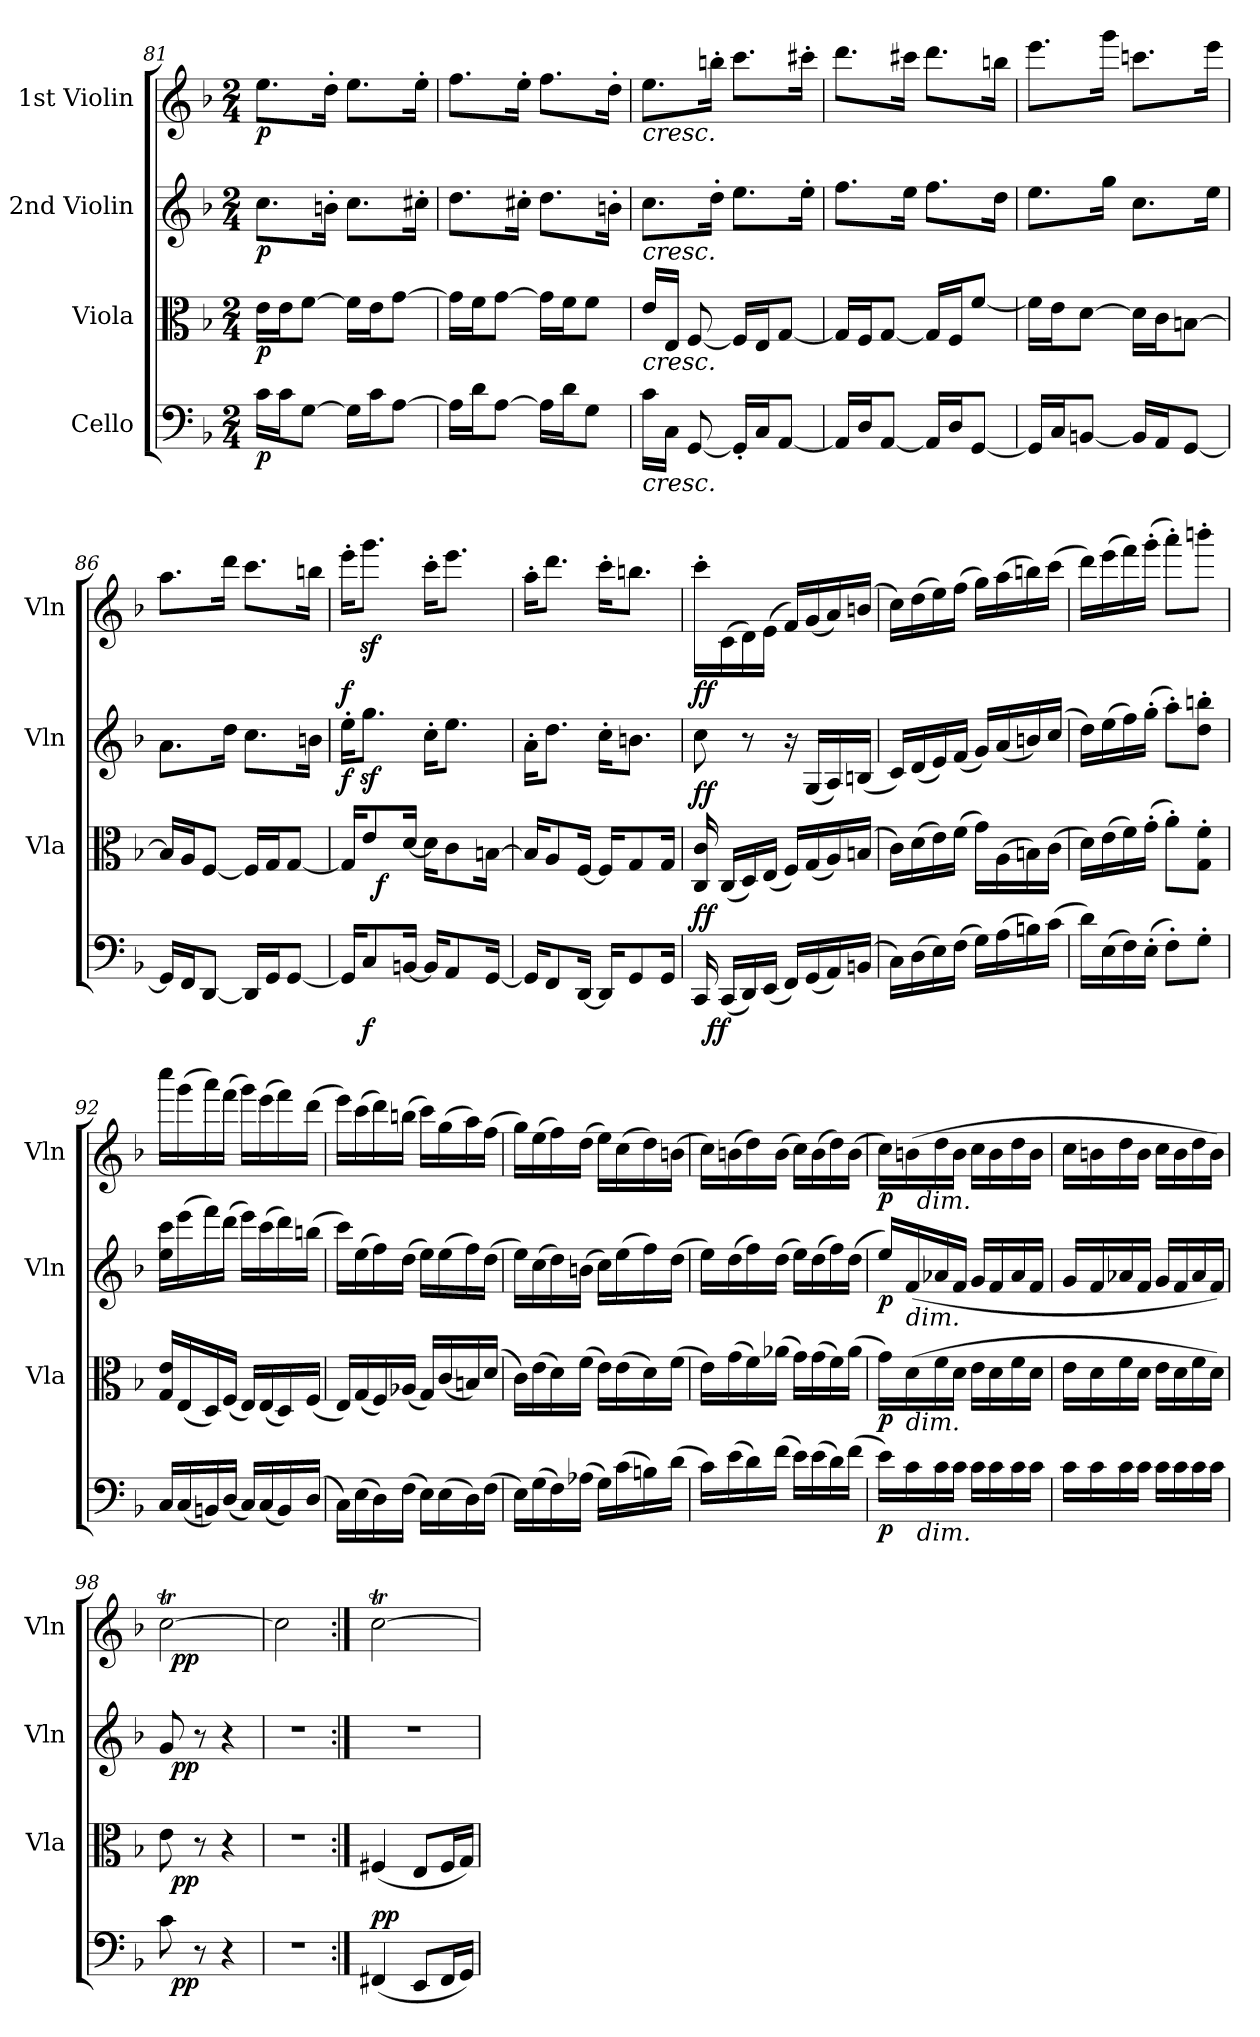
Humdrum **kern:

**kern	**dynam	**kern	**dynam	**kern	**dynam	**kern	**dynam
*part4	*part4	*part3	*part3	*part2	*part2	*part1	*part1
*staff4	*staff4	*staff3	*staff3	*staff2	*staff2	*staff1	*staff1
*I"Cello	*	*I"Viola	*	*I"2nd Violin	*	*I"1st Violin	*
*	*	*I'Vla	*	*I'Vln	*	*I'Vln	*
*clefF4	*	*clefC3	*	*clefG2	*	*clefG2	*
*k[b-]	*	*k[b-]	*	*k[b-]	*	*k[b-]	*
*F:	*	*F:	*	*F:	*	*F:	*
*M2/4	*	*M2/4	*	*M2/4	*	*M2/4	*
=81	=81	=81	=81	=81	=81	=81	=81
!	!LO:DY:b	!	!LO:DY:b	!	!LO:DY:b	!	!LO:DY:b
16c\LL	p	16e\LL	p	8.cc\L	p	8.ee\L	p
16c\J	.	16e\J	.	.	.	.	.
[8G\J	.	[8f\J	.	.	.	.	.
.	.	.	.	16bn'>\Jk	.	16dd'>\Jk	.
16G\LL]	.	16f\LL]	.	8.cc\L	.	8.ee\L	.
16c\J	.	16e\J	.	.	.	.	.
[8A\J	.	[8g\J	.	.	.	.	.
.	.	.	.	16cc#X'>\Jk	.	16ee'>\Jk	.
=82	=82	=82	=82	=82	=82	=82	=82
16A\LL]	.	16g\LL]	.	8.dd\L	.	8.ff\L	.
16d\J	.	16f\J	.	.	.	.	.
[8A\J	.	[8g\J	.	.	.	.	.
.	.	.	.	16cc#X'>\Jk	.	16ee'>\Jk	.
16A\LL]	.	16g\LL]	.	8.dd\L	.	8.ff\L	.
16d\J	.	16f\J	.	.	.	.	.
8G\J	.	8f\J	.	.	.	.	.
.	.	.	.	16bn'>\Jk	.	16dd'>\Jk	.
=83	=83	=83	=83	=83	=83	=83	=83
!	!	!	!	!	!	!LO:TX:b:i:t=cresc.	!
!	!	!	!	!LO:TX:b:i:t=cresc.	!	!	!
!	!	!LO:TX:b:i:t=cresc.	!	!	!	!	!
!LO:TX:b:i:t=cresc.	!	!	!	!	!	!	!
16c\LL	.	16e/LL	.	8.cc\L	.	8.ee\L	.
16C\JJ	.	16E/JJ	.	.	.	.	.
[8GG/	.	[8F/	.	.	.	.	.
.	.	.	.	16dd'>\Jk	.	16bbn'>\Jk	.
16GG'</LL]	.	16F/LL]	.	8.ee\L	.	8.ccc\L	.
16C/J	.	16E/J	.	.	.	.	.
[8AA/J	.	[8G/J	.	.	.	.	.
.	.	.	.	16ee'>\Jk	.	16ccc#X'>\Jk	.
!!LO:PB:g=z
=84	=84	=84	=84	=84	=84	=84	=84
16AA/LL]	.	16G/LL]	.	8.ff\L	.	8.ddd\L	.
16D/J	.	16F/J	.	.	.	.	.
[8AA/J	.	[8G/J	.	.	.	.	.
.	.	.	.	16ee\Jk	.	16ccc#X\Jk	.
16AA/LL]	.	16G/LL]	.	8.ff\L	.	8.ddd\L	.
16D/J	.	16F/J	.	.	.	.	.
[8GG/J	.	[8f/J	.	.	.	.	.
.	.	.	.	16dd\Jk	.	16bbn\Jk	.
=85	=85	=85	=85	=85	=85	=85	=85
16GG/LL]	.	16f\LL]	.	8.ee\L	.	8.eee\L	.
16C/J	.	16e\J	.	.	.	.	.
[8BBn/J	.	[8d\J	.	.	.	.	.
.	.	.	.	16gg\Jk	.	16ggg\Jk	.
16BB/LL]	.	16d\LL]	.	8.cc\L	.	8.cccn\L	.
16AA/J	.	16c\J	.	.	.	.	.
[8GG/J	.	[8Bn\J	.	.	.	.	.
.	.	.	.	16ee\Jk	.	16eee\Jk	.
=86	=86	=86	=86	=86	=86	=86	=86
16GG/LL]	.	16B/LL]	.	8.a\L	.	8.aa\L	.
16FF/J	.	16A/J	.	.	.	.	.
[8DD/J	.	[8F/J	.	.	.	.	.
.	.	.	.	16dd\Jk	.	16ddd\Jk	.
16DD/LL]	.	16F/LL]	.	8.cc\L	.	8.ccc\L	.
16GG/J	.	16G/J	.	.	.	.	.
[8GG/J	.	[8G/J	.	.	.	.	.
.	.	.	.	16bn\Jk	.	16bbn\Jk	.
=87	=87	=87	=87	=87	=87	=87	=87
!	!	!	!	!	!LO:DY:b	!	!LO:DY:b
*	*	*^	*	*	*	*	*
16GG/KL]	.	16G/KL]	16.ryy	.	16ee'>\KL	f	16eee'>\KL	f
!	!LO:DY:b	!	!	!	!	!	!	!
8C/	f	8e/	.	.	8.ggz<\J	.	8.gggz<\J	.
!	!	!	!	!LO:DY:b	!	!	!	!
.	.	.	4ryy	f	.	.	.	.
[16BBn/Jk	.	[16d/Jk	.	.	.	.	.	.
16BB/KL]	.	16d\KL]	.	.	16cc'>\KL	.	16ccc'>\KL	.
8AA/	.	8c\	.	.	8.ee\J	.	8.eee\J	.
.	.	.	8ryy	.	.	.	.	.
[16GG/Jk	.	[16Bn\Jk	.	.	.	.	.	.
.	.	.	32ryy	.	.	.	.	.
*	*	*v	*v	*	*	*	*	*
=88	=88	=88	=88	=88	=88	=88	=88
16GG/KL]	.	16B/KL]	.	16a'>\KL	.	16aa'>\KL	.
8FF/	.	8A/	.	8.dd\J	.	8.ddd\J	.
[16DD/Jk	.	[16F/Jk	.	.	.	.	.
16DD/KL]	.	16F/KL]	.	16cc'>\KL	.	16ccc'>\KL	.
8GG/	.	8G/	.	8.bn\J	.	8.bbn\J	.
16GG/Jk	.	16G/Jk	.	.	.	.	.
=89	=89	=89	=89	=89	=89	=89	=89
!	!LO:DY:a	!	!LO:DY:a	!	!	!	!LO:DY:b
*^	*	*	*	*	*	*	*
16CC/	32ryy	ff	16C/ 16c/	ff	8cc\	.	16ccc'>\LL	ff
!	!	!LO:DY:b	!	!	!	!	!	!
.	4...ryy	ff	.	.	.	.	.	.
(<16CC/LL	.	.	(<16C/LL	.	.	.	(>16c\	.
16DD/)	.	.	16D/)	.	8r	.	16d\)	.
(<16EE/JJ	.	.	(<16E/JJ	.	.	.	(>16e\JJ	.
16FF/LL)	.	.	16F/LL)	.	16r	.	16f/LL)	.
(<16GG/	.	.	(<16G/	.	(<16G/LL	.	(<16g/	.
16AA/)	.	.	16A/)	.	16A/)	.	16a/)	.
(16BBn/JJ	.	.	(16Bn/JJ	.	(<16Bn/JJ	.	(16bn/JJ	.
*v	*v	*	*	*	*	*	*	*
=90	=90	=90	=90	=90	=90	=90	=90
16C\LL)	.	16c\LL)	.	16c/LL)	.	16cc\LL)	.
(>16D\	.	(>16d\	.	(<16d/	.	(>16dd\	.
16E\)	.	16e\)	.	16e/)	.	16ee\)	.
(>16F\JJ	.	(>16f\JJ	.	(<16f/JJ	.	(>16ff\JJ	.
16G\LL)	.	16g\LL)	.	16g/LL)	.	16gg\LL)	.
(>16A\	.	(>16A\	.	(<16a/	.	(>16aa\	.
16Bn\)	.	16Bn\)	.	16bn/)	.	16bbn\)	.
(>16c\JJ	.	(>16c\JJ	.	(16cc/JJ	.	(>16ccc\JJ	.
=91	=91	=91	=91	=91	=91	=91	=91
16d\LL)	.	16d\LL)	.	16dd\LL)	.	16ddd\LL)	.
(>16E\	.	(>16e\	.	(>16ee\	.	(>16eee\	.
16F\)	.	16f\)	.	16ff\)	.	16fff\)	.
(>16E'>\JJ	.	(>16g'>\JJ	.	(>16gg'>\JJ	.	(>16ggg'>\JJ	.
8F'>\L)	.	8a'>\L)	.	8aa'>\L)	.	8aaa'>\L)	.
8G'>\J	.	8G\'> 8f\'>J	.	8dd\'> 8bbn\'>J	.	8bbbn'>\J	.
!!LO:LB:g=z
=92	=92	=92	=92	=92	=92	=92	=92
16C/LL	.	16G/ 16e/LL	.	16ee\ 16ccc\LL	.	16cccc\LL	.
(<16C/	.	(<16E/	.	(>16eee\	.	(>16ggg\	.
16BBn/)	.	16D/)	.	16fff\)	.	16aaa\)	.
(<16D/JJ	.	(<16F/JJ	.	(>16ddd\JJ	.	(>16fff\JJ	.
16C/LL)	.	16E/LL)	.	16eee\LL)	.	16ggg\LL)	.
(<16C/	.	(<16E/	.	(>16ccc\	.	(>16eee\	.
16BB/)	.	16D/)	.	16ddd\)	.	16fff\)	.
(16D/JJ	.	(<16F/JJ	.	(>16bbn\JJ	.	(>16ddd\JJ	.
=93	=93	=93	=93	=93	=93	=93	=93
16C\LL)	.	16E/LL)	.	16ccc\LL)	.	16eee\LL)	.
(>16E\	.	(<16G/	.	(>16ee\	.	(>16ccc\	.
16D\)	.	16F/)	.	16ff\)	.	16ddd\)	.
(>16F\JJ	.	(<16A-X/JJ	.	(>16dd\JJ	.	(>16bbn\JJ	.
16E\LL)	.	16G/LL)	.	16ee\LL)	.	16ccc\LL)	.
(>16E\	.	(<16c/	.	(>16ee\	.	(>16gg\	.
16D\)	.	16Bn/)	.	16ff\)	.	16aa\)	.
(>16F\JJ	.	(16d/JJ	.	(>16dd\JJ	.	(>16ff\JJ	.
=94	=94	=94	=94	=94	=94	=94	=94
16E\LL)	.	16c\LL)	.	16ee\LL)	.	16gg\LL)	.
(>16G\	.	(>16e\	.	(>16cc\	.	(>16ee\	.
16F\)	.	16d\)	.	16dd\)	.	16ff\)	.
(>16A-X\JJ	.	(>16f\JJ	.	(>16bn\JJ	.	(>16dd\JJ	.
16G\LL)	.	16e\LL)	.	16cc\LL)	.	16ee\LL)	.
(>16c\	.	(>16e\	.	(>16ee\	.	(>16cc\	.
16Bn\)	.	16d\)	.	16ff\)	.	16dd\)	.
(>16d\JJ	.	(>16f\JJ	.	(>16dd\JJ	.	(>16bn\JJ	.
=95	=95	=95	=95	=95	=95	=95	=95
16c\LL)	.	16e\LL)	.	16ee\LL)	.	16cc\LL)	.
(>16e\	.	(>16g\	.	(>16dd\	.	(>16bn\	.
16d\)	.	16f\)	.	16ff\)	.	16dd\)	.
(>16f\JJ	.	(>16a-X\JJ	.	(>16dd\JJ	.	(>16b\JJ	.
16e\LL)	.	16g\LL)	.	16ee\LL)	.	16cc\LL)	.
(>16e\	.	(>16g\	.	(>16dd\	.	(>16b\	.
16d\)	.	16f\)	.	16ff\)	.	16dd\)	.
(>16f\JJ	.	(>16a-\JJ	.	(>16dd\JJ	.	(>16b\JJ	.
=96	=96	=96	=96	=96	=96	=96	=96
!	!LO:DY:b	!	!LO:DY:b	!	!LO:DY:b	!	!LO:DY:b
*^	*	*	*	*	*	*^	*
16e\LL)	16.ryy	p	16g\LL)	p	16ee/LL)	p	16cc\LL)	16.ryy	p
!	!	!	!	!	!LO:TX:b:i:t=dim.	!	!	!	!
!	!	!	!LO:TX:b:i:t=dim.	!	!	!	!	!	!
16c\	.	.	(>16d\	.	(<16f/	.	(>16bn\	.	.
!	!	!	!	!	!	!	!	!LO:TX:b:i:t=dim.	!
!	!LO:TX:b:i:t=dim.	!	!	!	!	!	!	!	!
.	4ryy	.	.	.	.	.	.	4ryy	.
16c\	.	.	16f\	.	16a-X/	.	16dd\	.	.
16c\JJ	.	.	16d\JJ	.	16f/JJ	.	16b\JJ	.	.
16c\LL	.	.	16e\LL	.	16g/LL	.	16cc\LL	.	.
16c\	.	.	16d\	.	16f/	.	16b\	.	.
.	8ryy	.	.	.	.	.	.	8ryy	.
16c\	.	.	16f\	.	16a-/	.	16dd\	.	.
16c\JJ	.	.	16d\JJ	.	16f/JJ	.	16b\JJ	.	.
.	32ryy	.	.	.	.	.	.	32ryy	.
*v	*v	*	*	*	*	*	*v	*v	*
=97	=97	=97	=97	=97	=97	=97	=97
16c\LL	.	16e\LL	.	16g/LL	.	16cc\LL	.
16c\	.	16d\	.	16f/	.	16bn\	.
16c\	.	16f\	.	16a-X/	.	16dd\	.
16c\JJ	.	16d\JJ	.	16f/JJ	.	16b\JJ	.
16c\LL	.	16e\LL	.	16g/LL	.	16cc\LL	.
16c\	.	16d\	.	16f/	.	16b\	.
16c\	.	16f\	.	16a-/	.	16dd\	.
16c\JJ	.	16d\JJ)	.	16f/JJ)	.	16b\JJ)	.
=98	=98	=98	=98	=98	=98	=98	=98
*^	*	*^	*	*^	*	*^	*
8c\	32ryy	.	8e\	32ryy	.	8g/	32ryy	.	[2ccT\	32ryy	.
!	!	!LO:DY:b	!	!	!LO:DY:b	!	!	!LO:DY:b	!	!	!LO:DY:b
.	4...ryy	pp	.	4...ryy	pp	.	4...ryy	pp	.	4...ryy	pp
8r	.	.	8r	.	.	8r	.	.	.	.	.
4r	.	.	4r	.	.	4r	.	.	.	.	.
*v	*v	*	*	*	*	*v	*v	*	*v	*v	*
*	*	*v	*v	*	*	*	*	*
=99	=99	=99	=99	=99	=99	=99	=99
2r	.	2r	.	2r	.	2ccTTT\]	.
!!LO:PB:g=z
=100:|!	=100:|!	=100:|!	=100:|!	=100:|!	=100:|!	=100:|!	=100:|!
!	!LO:DY:a	!	!	!	!	!	!
!	!LO:DY:n=1:b	!	!	!	!	!	!
(<4FF#X/	p p	(<4F#X/	.	2r	.	[2ccT\	.
8EE/L	.	8E/L	.	.	.	.	.
16FF#/L	.	16F#/L	.	.	.	.	.
16GG/JJ)	.	16G/JJ)	.	.	.	.	.
=	=	=	=	=	=	=	=
*-	*-	*-	*-	*-	*-	*-	*-
